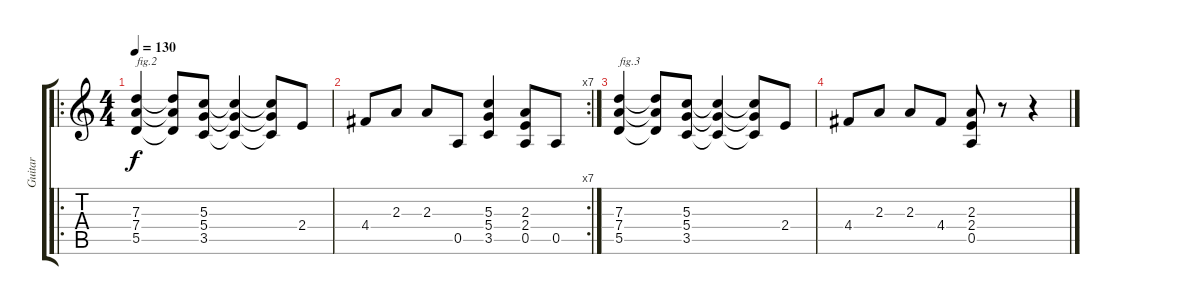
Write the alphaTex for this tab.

\track ("Guitar" "Guitar") {instrument overdrivenguitar}
\staff {score tabs}
\tuning (E4 B3 G3 D3 A2 E2) {hide}
\ro
\ts (4 4)
\tempo 130
\clef g2
\ks c
(7.3 7.4 5.5).4{txt "fig.2" dy f} (7.3{t} 7.4{t} 5.5{t}).8 (5.3 5.4 3.5).8 (5.3{t} 5.4{t} 3.5{t}).4 (5.3{t} 5.4{t} 3.5{t}).8 2.4.8 |
\rc 7
4.4.8 2.3.8 2.3.8 0.5.8 (5.3 5.4 3.5).4 (2.3 2.4 0.5).8 0.5.8 |
(7.3 7.4 5.5).4{txt "fig.3"} (7.3{t} 7.4{t} 5.5{t}).8 (5.3 5.4 3.5).8 (5.3{t} 5.4{t} 3.5{t}).4 (5.3{t} 5.4{t} 3.5{t}).8 2.4.8 |
4.4.8 2.3.8 2.3.8 4.4.8 (2.3 2.4 0.5).8 r.8 r.4
